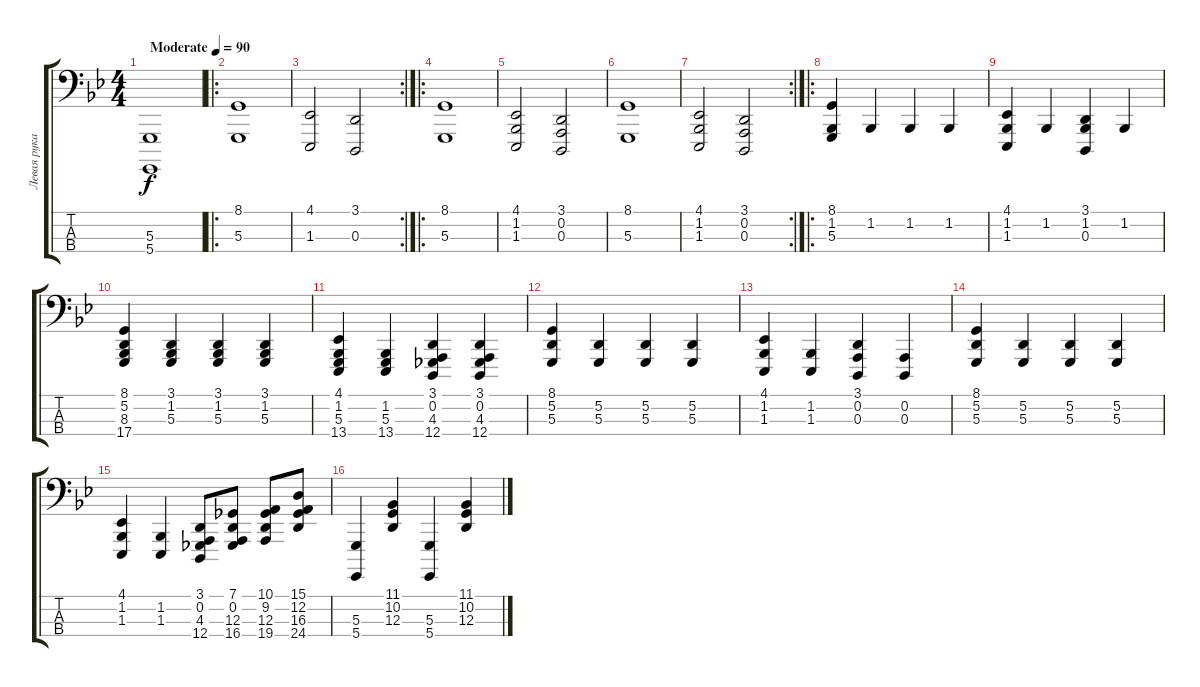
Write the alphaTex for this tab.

\track ("Левая рука" "Левая рука") {instrument acousticgrandpiano}
\staff {score tabs}
\tuning (B1 A1 D1 D0) {hide}
\ts (4 4)
\tempo (90 "Moderate")
\clef f4
\ks bb
(5.3 5.4).1{dy f instrument acousticgrandpiano} |
\ro
(8.1 5.3).1 |
\rc 2
(4.1 1.3).2 (3.1 0.3).2 |
\ro
(8.1 5.3).1 |
(4.1 1.2 1.3).2 (3.1 0.2 0.3).2 |
(8.1 5.3).1 |
\rc 2
(4.1 1.2 1.3).2 (3.1 0.2 0.3).2 |
\ro
(8.1 1.2 5.3).4 1.2.4 1.2.4 1.2.4 |
(4.1 1.2 1.3).4 1.2.4 (3.1 1.2 0.3).4 1.2.4 |
(8.1 5.2 8.3 17.4).4 (3.1 1.2 5.3).4 (3.1 1.2 5.3).4 (3.1 1.2 5.3).4 |
(4.1 1.2 5.3 13.4).4 (1.2 5.3 13.4).4 (3.1 0.2 4.3 12.4).4 (3.1 0.2 4.3 12.4).4 |
(8.1 5.2 5.3).4 (5.2 5.3).4 (5.2 5.3).4 (5.2 5.3).4 |
(4.1 1.2 1.3).4 (1.2 1.3).4 (3.1 0.2 0.3).4 (0.2 0.3).4 |
(8.1 5.2 5.3).4 (5.2 5.3).4 (5.2 5.3).4 (5.2 5.3).4 |
(4.1 1.2 1.3).4 (1.2 1.3).4 (3.1 0.2 4.3 12.4).8 (7.1 0.2 12.3 16.4).8 (10.1 9.2 12.3 19.4).8 (15.1 12.2 16.3 24.4).8 |
(5.3 5.4).4 (11.1 10.2 12.3).4 (5.3 5.4).4 (11.1 10.2 12.3).4
